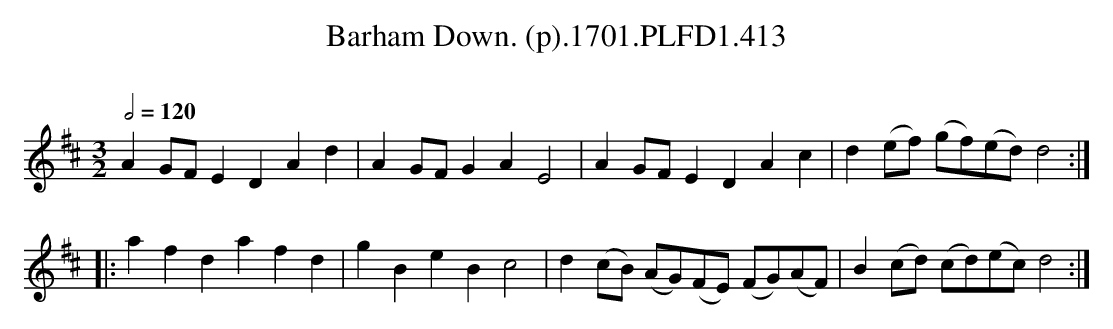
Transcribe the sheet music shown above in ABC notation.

X:1
T:Barham Down. (p).1701.PLFD1.413
M:3/2
L:1/8
Q:1/2=120
O:
K:D
A2GFE2D2A2d2|A2GFG2A2E4|A2GFE2D2A2c2|d2(ef) (gf)(ed)d4:|
|:a2f2d2a2f2d2|g2B2e2B2c4|d2(cB) (AG)(FE) (FG)(AF)|B2(cd) (cd)(ec)d4:|
